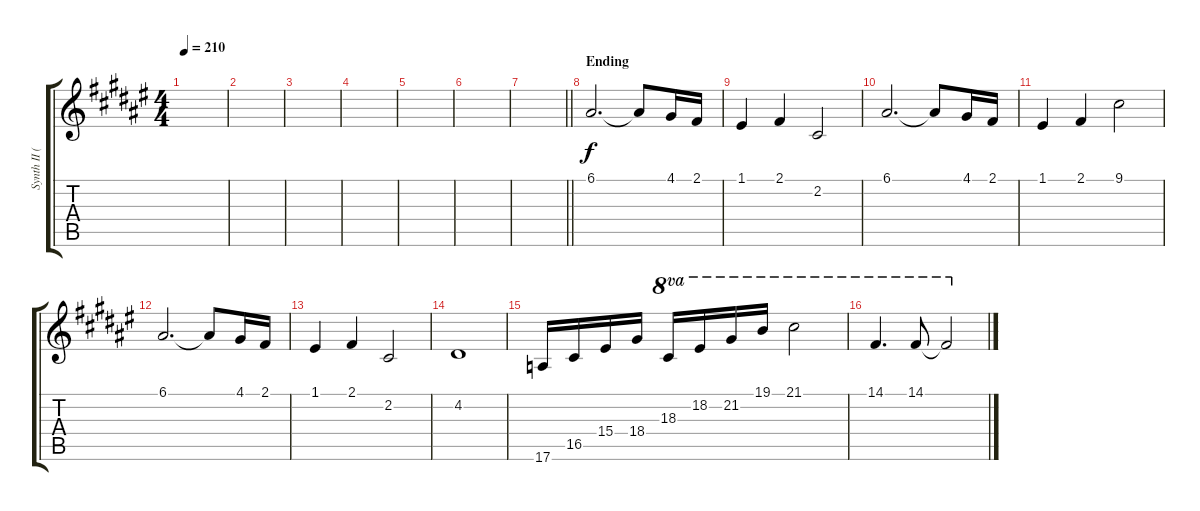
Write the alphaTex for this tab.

\track ("Synth II (Kotobuki Tsumugi)" "Synth II (") {instrument lead2sawtooth}
\staff {score tabs}
\tuning (E4 B3 G3 D3 A2 E2) {hide}
\ts (4 4)
\tempo 210
\clef g2
\ks f#
|
|
|
|
|
|
\barLineRight lightlight
|
\section ("" "Ending")
6.1.2{d} 6.1{t}.8 4.1.16 2.1.16 |
1.1.4 2.1.4 2.2.2 |
6.1.2{d} 6.1{t}.8 4.1.16 2.1.16 |
1.1.4 2.1.4 9.1.2 |
6.1.2{d} 6.1{t}.8 4.1.16 2.1.16 |
1.1.4 2.1.4 2.2.2 |
4.2.1 |
17.6.16 16.5.16 15.4.16 18.4.16 18.3.16{ot 8va} 18.2.16{ot 8va} 21.2.16{ot 8va} 19.1.16{ot 8va} 21.1.2{ot 8va} |
14.1.4{d ot 8va} 14.1.8{ot 8va} 14.1{t}.2{ot 8va}
